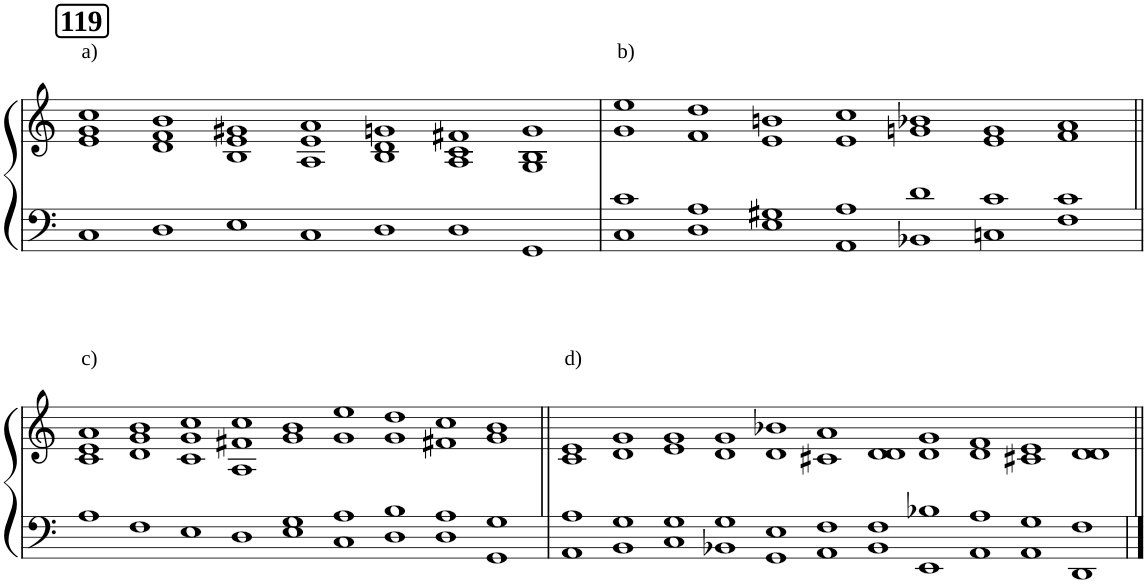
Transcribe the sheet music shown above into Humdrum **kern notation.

**kern	**kern
*part1	*part1
*staff2	*staff1
*I"Piano	*
*I'Pno	*
*clefF4	*clefG2
*k[]	*k[]
*M7/1	*M7/1
!!LO:REH:place=s1:a:B:cj:fs=14:t=119
=1	=1
*^	*^
*	*	*	*^
!	!	!LO:TX:a:t=a)	!	!
1%7ryy	1C	1cc	1g	1e
.	1D	1b	1f	1d
.	1E	1g#X	1e	1B
.	1C	1a	1e	1A
.	1D	1gn	1d	1B
.	1D	1f#X	1c	1A
.	1GG	1g	1B	1G
=2	=2	=2	=2	=2
*	*^	*	*	*
!	!	!	!LO:TX:a:t=b)	!	!
*	*	*	*	*v	*v
1%7ryy	1c	1C	1ee	1g
.	1A	1D	1dd	1f
.	1G#X	1E	1bn	1e
.	1A	1AA	1cc	1e
.	1d	1BB-X	1b-X	1gn
.	1c	1Cn	1g	1e
.	1c	1F	1a	1f
*	*	*	*v	*v
!!LO:LB:g=z
=3||	=3||	=3||	=3||
*M9/1	*	*	*M9/1
*	*	*	*^
*	*	*	*	*^
!	!	!	!LO:TX:a:t=c)	!	!
00ryy	000ryy	1A	1a	1e	1c
.	.	1F	1b	1g	1d
.	.	1E	1cc	1g	1c
.	.	1D	1cc	1f#X	1A
1G	.	1E	1b	1g	1ryy
1A	.	1C	1ee	1g	00ryy
1B	.	1D	1dd	1g	.
1A	.	1D	1cc	1f#X	.
1G	1ryy	1GG	1b	1g	.
*	*	*	*v	*v	*v
=4||	=4||	=4||	=4||
*M11/1	*	*	*M11/1
*	*	*	*^
!	!	!	!LO:TX:a:t=d)	!
000ryy	1A	1AA	1e	1c
.	1G	1BB	1g	1d
.	1G	1C	1g	1e
.	1G	1BB-X	1g	1d
.	1E	1GG	1b-X	1d
.	1F	1AA	1a	1c#X
.	1F	1BB-	1d	1d
.	1B-X	1EE	1g	1d
0.ryy	1A	1AA	1f	1d
.	1G	1AA	1e	1c#X
.	1F	1DD	1d	1d
*v	*v	*v	*	*
*	*v	*v
=||	=||
*-	*-
